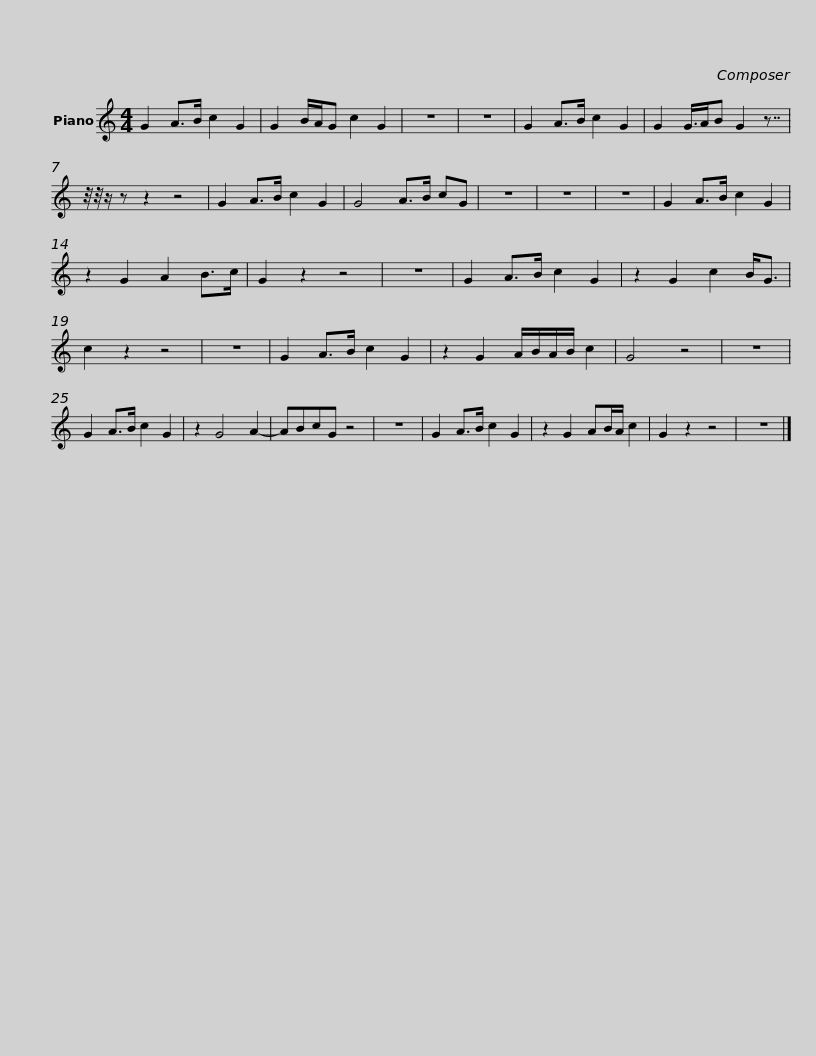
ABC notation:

X:1
L:1/8
M:4/4
I:linebreak $
K:C
V:1 treble
V:1
 G2 A>B c2 G2 | G2 B/A/G c2 G2 | z8 | z8 |$ G2 A>B c2 G2 | %5
 G2 G3/4A/B G2 z7/4 | z/4 z/4 z/ z z2 z4 |$ G2 A>B c2 G2 | G4 A>B cG | z8 | %10
 z8 | z8 |$ G2 A>B c2 G2 | z2 G2 A2 B>c | G2 z2 z4 | %15
 z8 |$ G2 A>B c2 G2 | z2 G2 c2 B<G | c2 z2 z4 | z8 |$ %20
 G2 A>B c2 G2 | z2 G2 A/B/A/B/ c2 | G4 z4 | z8 |$ G2 A>B c2 G2 | %25
 z2 G4 A2- | ABcG z4 | z8 |$ G2 A>B c2 G2 | z2 G2 AB/A/ c2 | %30
 G2 z2 z4 | z8 |] %32
